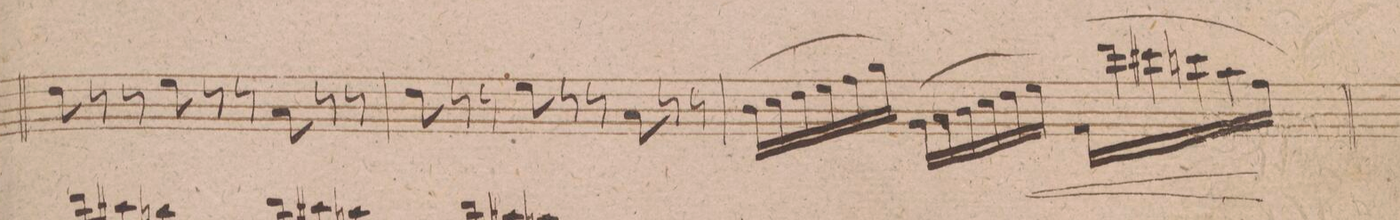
**kern	**dynam
*I"Violino 1mo	*
*clefG2	*
*k[f#]	*
*M9/8	*
8dd\	.
8r	.
8r	.
8ee\	.
8r	.
8r	.
8a\	.
8r	.
8r	.
=49	=49
8dd\	.
8r	.
8r	.
8ee\	.
8r	.
8r	.
8a\	.
8r	.
8r	.
=50	=50
(16b\LL	.
16cc\	.
16dd\	.
16ee\	.
16ff#\	.
16gg\JJ)	.
(16g\LL	.
16a\	.
16b\	.
16cc\	.
16dd\	<
16ee\JJ)	.
(16f#\LL	.
16ddd\	.
16ccc#X\	.
16cccn\	.
16aa\	.
16ff#\JJ)	[[
=51	=51
*-	*-
